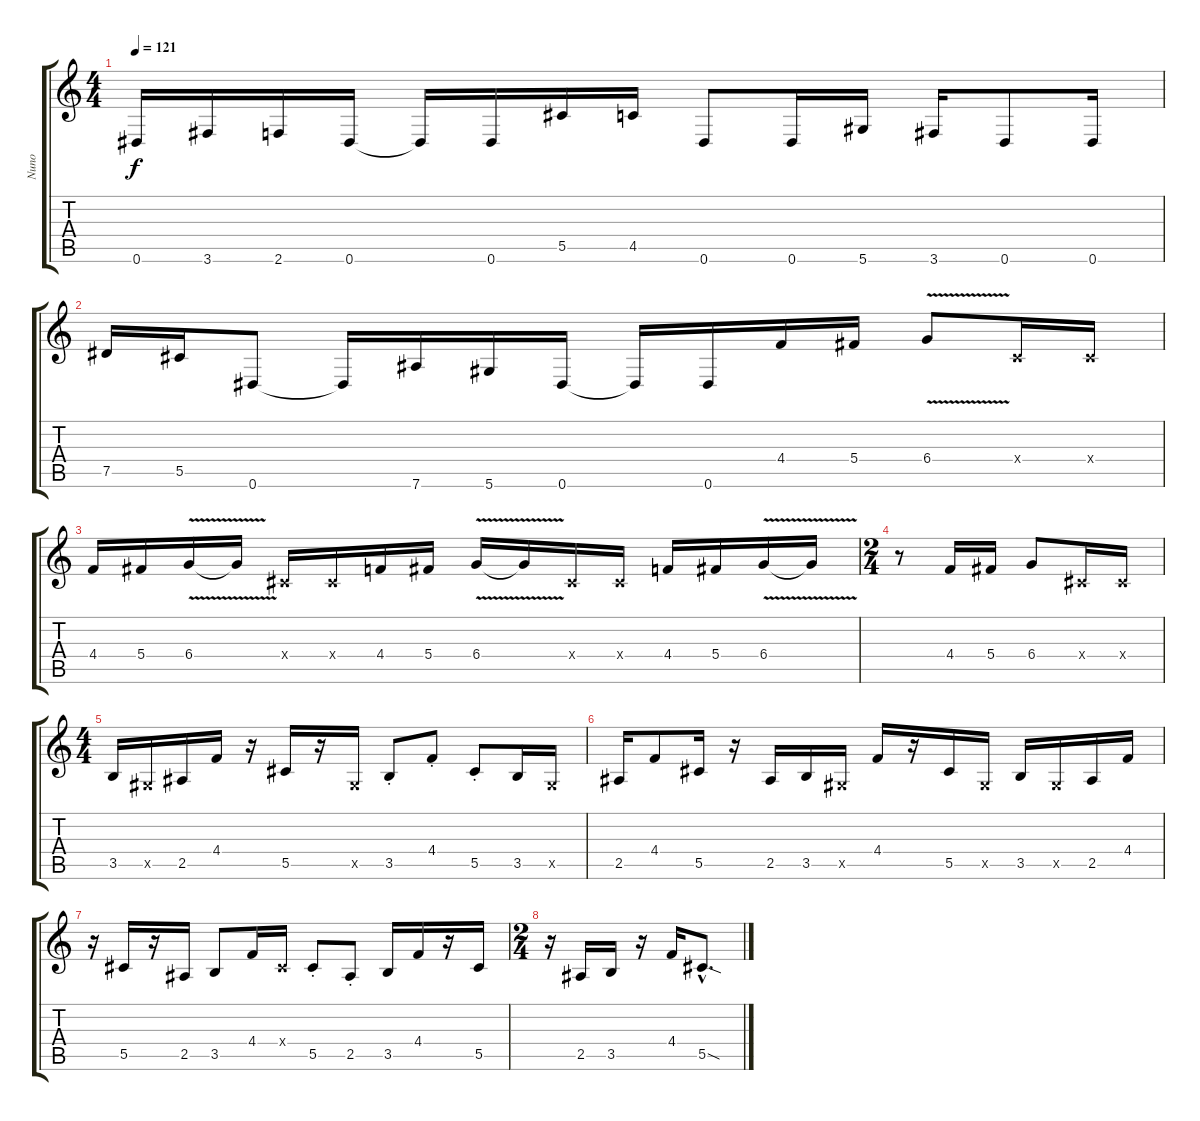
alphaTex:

\track ("Nuno " "Nuno ") {instrument distortionguitar}
\staff {score tabs}
\tuning (Eb4 Bb3 Gb3 Db3 Ab2 Eb2) {hide}
\ts (4 4)
\tempo 121
\clef g2
\ks c
0.6.16{dy f} 3.6.16 2.6.16 0.6.16 0.6{t}.16 0.6.16 5.5.16 4.5.16 0.6.8 0.6.16 5.6.16 3.6.16 0.6.8 0.6.16 |
7.5.16 5.5.16 0.6.8 0.6{t}.16 7.6.16 5.6.16 0.6.16 0.6{t}.16 0.6.16 4.4.16 5.4.16 6.4{v}.8 0.4{x}.16 0.4{x}.16 |
4.4.16 5.4.16 6.4{v}.16 6.4{t}.16 0.4{x}.16 0.4{x}.16 4.4.16 5.4.16 6.4{v}.16 6.4{t}.16 0.4{x}.16 0.4{x}.16 4.4.16 5.4.16 6.4{v}.16 6.4{t}.16 |
\ts (2 4)
r.8 4.4.16 5.4.16 6.4.8 0.4{x}.16 0.4{x}.16 |
\ts (4 4)
3.5.16 0.5{x}.16 2.5.16 4.4.16 r.16 5.5.16 r.16 0.5{x}.16 3.5{st}.8 4.4{st}.8 5.5{st}.8 3.5.16 0.5{x}.16 |
2.5.16 4.4.8 5.5.16 r.16 2.5.16 3.5.16 0.5{x}.16 4.4.16 r.16 5.5.16 0.5{x}.16 3.5.16 0.5{x}.16 2.5.16 4.4.16 |
r.16 5.5.16 r.16 2.5.16 3.5.8 4.4.16 0.4{x}.16 5.5{st}.8 2.5{st}.8 3.5.16 4.4.16 r.16 5.5.16 |
\ts (2 4)
r.16 2.5.16 3.5.16 r.16 4.4.16 5.5{sod hac}.8{d}
